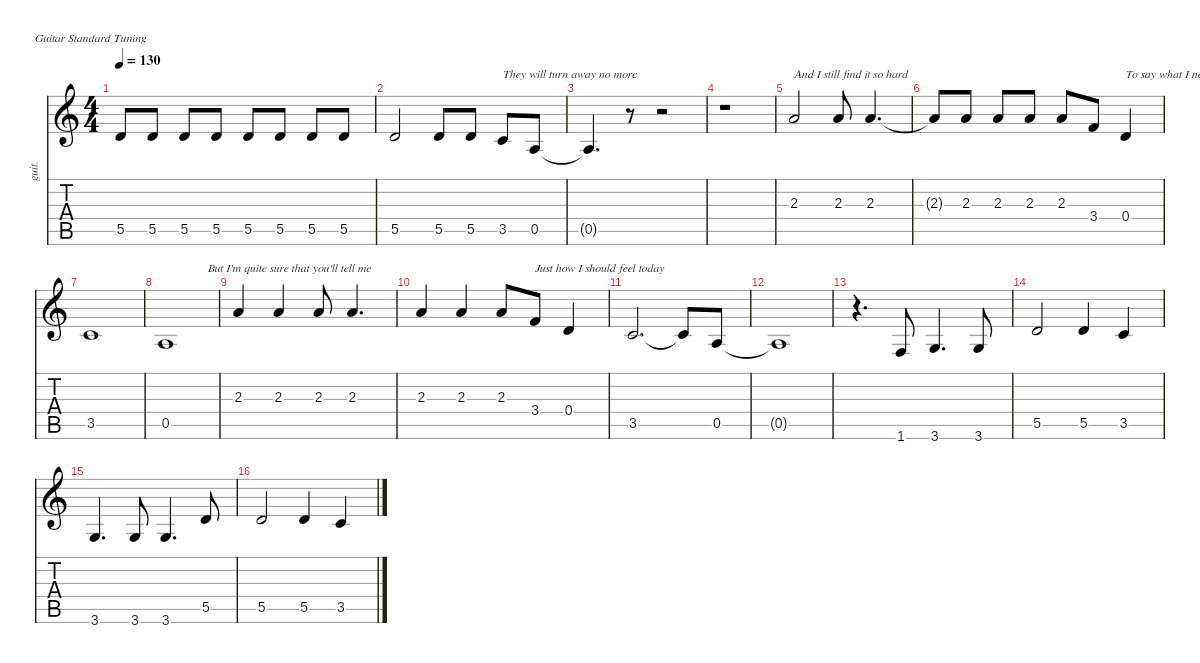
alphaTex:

\defaultSystemsLayout 4
\hideDynamics
\bracketExtendMode nobrackets
\otherSystemsTrackNameOrientation horizontal
\track ("Clean Guitar" "guit.") {defaultSystemsLayout 8 instrument electricguitarclean}
\staff {score tabs}
\tuning (E4 B3 G3 D3 A2 E2)
\ts (4 4)
\tempo 130
\clef g2
\ks c
5.5.8{dy mf beam Up} 5.5.8{beam Up} 5.5.8{beam Up} 5.5.8{beam Up} 5.5.8{beam Up} 5.5.8{beam Up} 5.5.8{beam Up} 5.5.8{beam Up} |
5.5.2{beam Up} 5.5.8{beam Up} 5.5.8{beam Up} 3.5.8{txt "They will turn away no more" beam Up} 0.5.8{beam Up} |
0.5{t}.4{d beam Up} r.8{beam Up} r.2{beam Up} |
r.1{beam Down} |
2.3.2{txt "And I still find it so hard" dy f beam Up} 2.3.8{beam Up} 2.3.4{d beam Up} |
2.3{t}.8{beam Up} 2.3.8{beam Up} 2.3.8{beam Up} 2.3.8{beam Up} 2.3.8{beam Up} 3.4.8{beam Up} 0.4.4{txt "To say what I need to say" beam Up} |
3.5.1{beam Up} |
0.5.1{txt "              But I'm quite sure that you'll tell me" beam Up} |
2.3.4{beam Up} 2.3.4{beam Up} 2.3.8{beam Up} 2.3.4{d beam Up} |
2.3.4{beam Up} 2.3.4{beam Up} 2.3.8{beam Up} 3.4.8{txt "Just how I should feel today" beam Up} 0.4.4{beam Up} |
3.5.2{d beam Up} 3.5{t}.8{beam Up} 0.5.8{beam Up} |
0.5{t}.1{beam Up} |
r.4{d beam Down} 1.6.8{beam Up} 3.6.4{d beam Up} 3.6.8{beam Up} |
5.5.2{beam Up} 5.5.4{beam Up} 3.5.4{beam Up} |
3.6.4{d beam Up} 3.6.8{beam Up} 3.6.4{d beam Up} 5.5.8{beam Up} |
5.5.2{beam Up} 5.5.4{beam Up} 3.5.4{beam Up}
